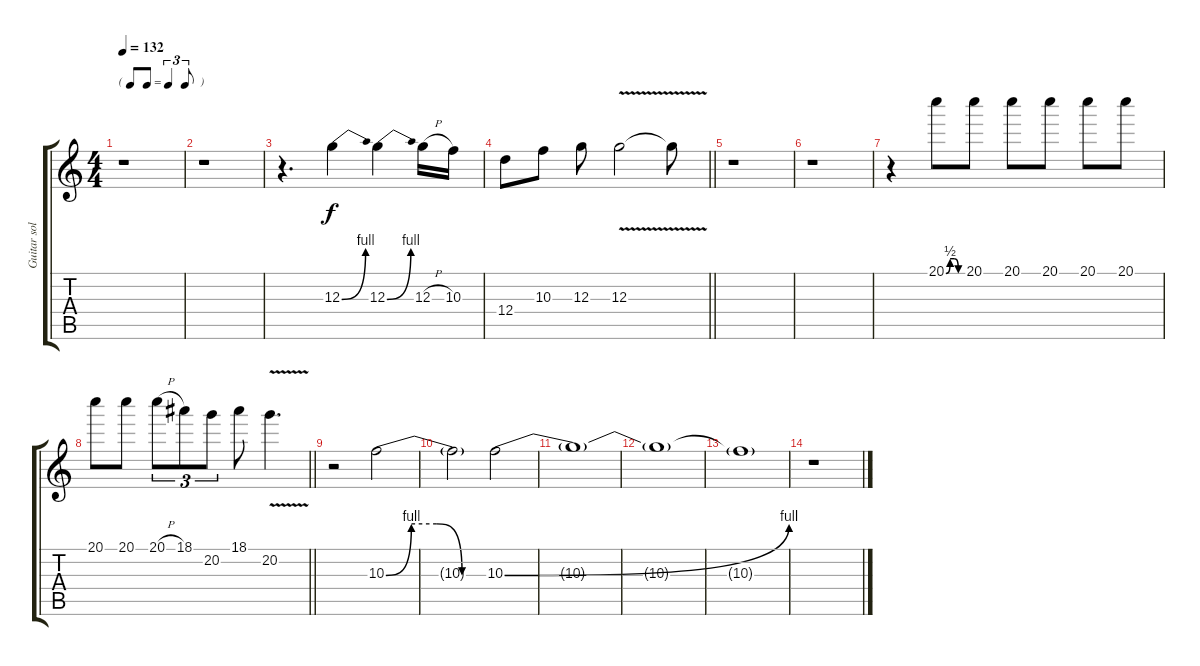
\track ("Guitar solo" "Guitar sol") {instrument overdrivenguitar}
\staff {score tabs}
\tuning (E4 B3 G3 D3 A2 E2) {hide}
\ts (4 4)
\tf triplet8th
\tempo 132
\clef g2
\ks c
r.1{dy f} |
r.1 |
r.4{d} 12.3{be (bend 0 0 60 4)}.4 12.3{be (bend 0 0 60 4)}.4 12.3{h}.16 10.3.16 |
\barLineRight lightlight
12.4.8 10.3.8 12.3.8 12.3{v}.2 12.3{t}.8 |
r.1 |
r.1 |
r.4 20.1{be (custom 0 0 15 2 30 2 45 0 60 0)}.8 20.1.8 20.1.8 20.1.8 20.1.8 20.1.8 |
\barLineRight lightlight
20.1.8 20.1.8 20.1{h}.8{tu (3 2)} 18.1.8{tu (3 2)} 20.2.8{tu (3 2)} 18.1.8 20.2{v}.4{d} |
r.2 10.3{be (custom 0 0 15 4 30 4 45 0 60 0)}.2 |
10.3{t}.2 10.3{be (bend 0 0 60 4)}.2 |
10.3{t}.1 |
10.3{t}.1 |
10.3{t}.1 |
r.1
